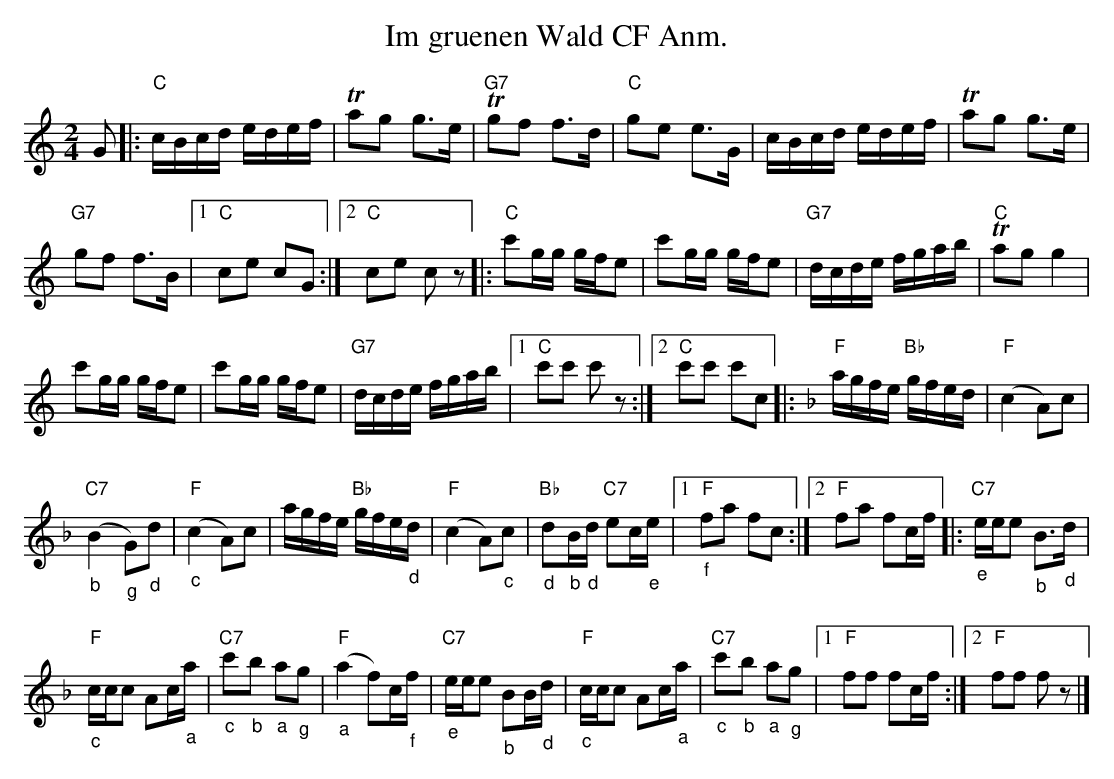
X:1
T: Im gruenen Wald CF Anm.
M:2/4
L:1/16
K:C %%MIDI gchordon
G2 |: \
"C"cBcd edef | Ta2g2 g3e | "G7"Tg2f2 f3d | "C"g2e2 e3G | \
   cBcd edef | Ta2g2 g3e |
"G7"g2f2 f3B |1 "C"c2e2 c2G2 :|2 "C"c2e2 c2z2 |: \
"C"c'2gg gfe2 |  c'2gg gfe2 | "G7"dcde fgab | "C"Ta2g2 g4 |
   c'2gg gfe2 | c'2gg gfe2 | "G7"dcde fgab |1 "C"c'2c'2 c'2z2 :|2 "C"c'2c'2 c'2c2 |: [K:F] \
"F"agfe "Bb"gfed | ("F"c4A2)c2 |
"" ("C7""_b"B4"_g"G2)"_d"d2 | ("F""_c"c4A2)c2 | \
agfe "Bb"gfe"_d"d | ("F"c4A2)"_c"c2 | "Bb""_d"d2"_b"B"_d"d "C7"e2c"_e"e |1 "F""_f"f2a2 f2c2 :|2 "F"f2a2 f2cf |: \
"C7""_e"eee2 "_b"B3"_d"d |
 "" "F""_c"ccc2 A2c"_a"a | "C7""_c"c'2"_b"b2 "_a"a2"_g"g2 | ("F""_a"a4 f2)c"_f"f | \
"C7""_e"eee2 "_b"B2B"_d"d | "F""_c"ccc2 A2c"_a"a | "C7""_c"c'2"_b"b2 "_a"a2"_g"g2 |1 "F"f2f2 f2cf :|2 "F"f2f2 f2z2 |]
